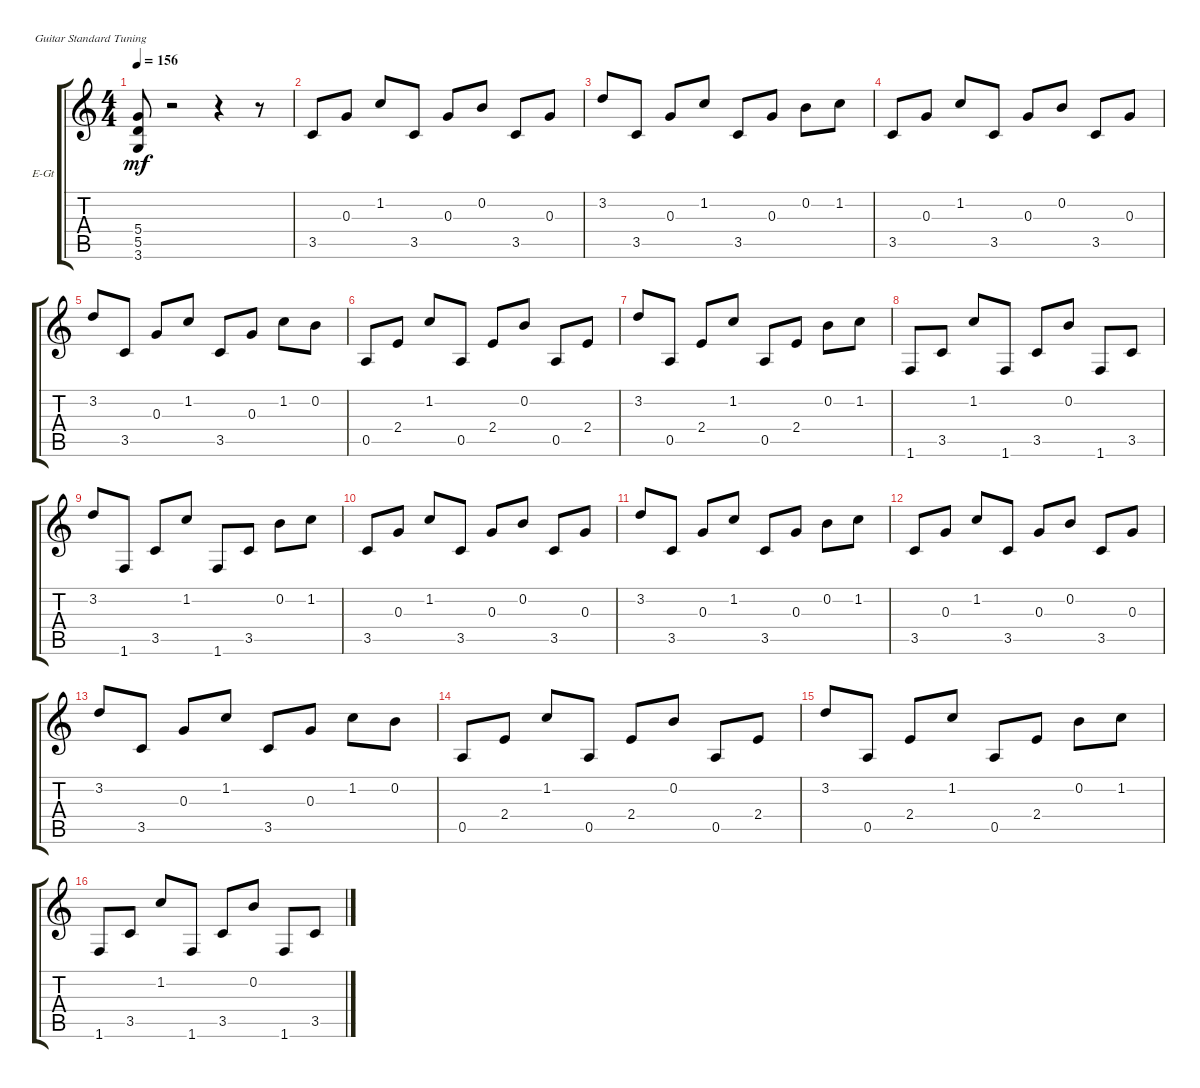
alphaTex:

\defaultSystemsLayout 4
\bracketExtendMode groupsimilarinstruments
\firstSystemTrackNameOrientation horizontal
\otherSystemsTrackNameOrientation horizontal
\track ("Electric Guitar" "E-Gt") {instrument overdrivenguitar}
\staff {score tabs}
\tuning (E4 B3 G3 D3 A2 E2)
\ts (4 4)
\tempo 156
\clef g2
\ks c
(3.6 5.5 5.4).8{dy mf} r.2 r.4 r.8 |
\scale
0.333333 3.5.8 0.3.8 1.2.8 3.5.8 0.3.8 0.2.8 3.5.8 0.3.8 |
\scale
0.333333 3.2.8 3.5.8 0.3.8 1.2.8 3.5.8 0.3.8 0.2.8 1.2.8 |
\scale
0.333333 3.5.8 0.3.8 1.2.8 3.5.8 0.3.8 0.2.8 3.5.8 0.3.8 |
3.2.8 3.5.8 0.3.8 1.2.8 3.5.8 0.3.8 1.2.8 0.2.8 |
\scale
0.333333 0.5.8 2.4.8 1.2.8 0.5.8 2.4.8 0.2.8 0.5.8 2.4.8 |
\scale
0.333333 3.2.8 0.5.8 2.4.8 1.2.8 0.5.8 2.4.8 0.2.8 1.2.8 |
\scale
0.333333 1.6.8 3.5.8 1.2.8 1.6.8 3.5.8 0.2.8 1.6.8 3.5.8 |
\scale
0.333333 3.2.8 1.6.8 3.5.8 1.2.8 1.6.8 3.5.8 0.2.8 1.2.8 |
\scale
0.333333 3.5.8 0.3.8 1.2.8 3.5.8 0.3.8 0.2.8 3.5.8 0.3.8 |
\scale
0.333333 3.2.8 3.5.8 0.3.8 1.2.8 3.5.8 0.3.8 0.2.8 1.2.8 |
\scale
0.333333 3.5.8 0.3.8 1.2.8 3.5.8 0.3.8 0.2.8 3.5.8 0.3.8 |
\scale
0.333333 3.2.8 3.5.8 0.3.8 1.2.8 3.5.8 0.3.8 1.2.8 0.2.8 |
\scale
0.333333 0.5.8 2.4.8 1.2.8 0.5.8 2.4.8 0.2.8 0.5.8 2.4.8 |
\scale
0.333333 3.2.8 0.5.8 2.4.8 1.2.8 0.5.8 2.4.8 0.2.8 1.2.8 |
\scale
0.333333 1.6.8 3.5.8 1.2.8 1.6.8 3.5.8 0.2.8 1.6.8 3.5.8
